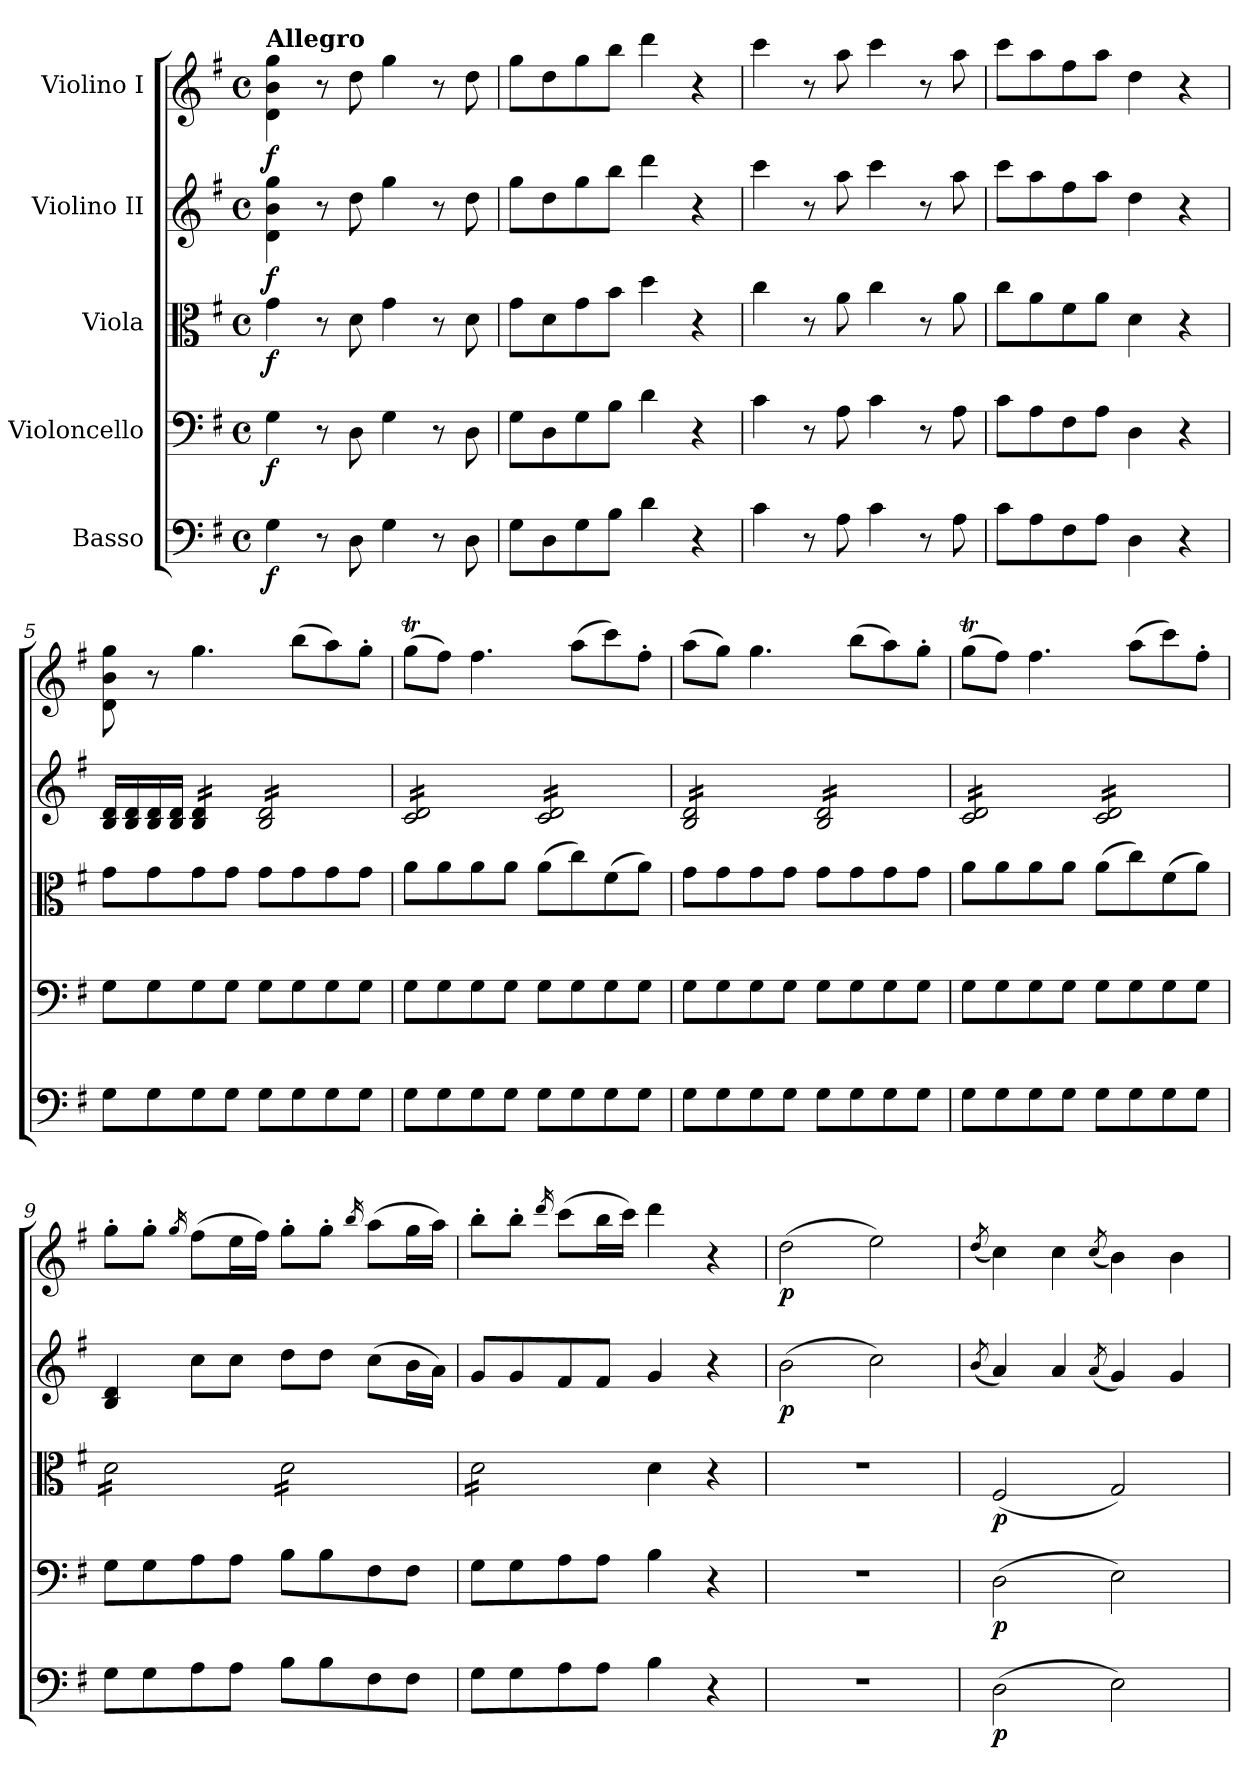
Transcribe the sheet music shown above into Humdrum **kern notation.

**kern	**dynam	**kern	**dynam	**kern	**dynam	**kern	**dynam	**kern	**dynam
*part5	*part5	*part4	*part4	*part3	*part3	*part2	*part2	*part1	*part1
*staff5	*staff5	*staff4	*staff4	*staff3	*staff3	*staff2	*staff2	*staff1	*staff1
*I"Basso	*	*I"Violoncello	*	*I"Viola	*	*I"Violino II	*	*I"Violino I	*
*clefF4	*	*clefF4	*	*clefC3	*	*clefG2	*	*clefG2	*
*ITrd7c12	*	*	*	*	*	*	*	*	*
*k[f#]	*	*k[f#]	*	*k[f#]	*	*k[f#]	*	*k[f#]	*
*M4/4	*	*M4/4	*	*M4/4	*	*M4/4	*	*M4/4	*
*met(c)	*	*met(c)	*	*met(c)	*	*met(c)	*	*met(c)	*
=1	=1	=1	=1	=1	=1	=1	=1	=1	=1
!	!	!	!	!	!	!	!	!LO:TX:a:B:t=Allegro	!
!	!LO:DY:b	!	!LO:DY:b	!	!LO:DY:b	!	!LO:DY:b	!	!LO:DY:b
4GG\	f	4G\	f	4g\	f	4d\ 4b\ 4gg\	f	4d\ 4b\ 4gg\	f
8r	.	8r	.	8r	.	8r	.	8r	.
8DD\	.	8D\	.	8d\	.	8dd\	.	8dd\	.
4GG\	.	4G\	.	4g\	.	4gg\	.	4gg\	.
8r	.	8r	.	8r	.	8r	.	8r	.
8DD\	.	8D\	.	8d\	.	8dd\	.	8dd\	.
=2	=2	=2	=2	=2	=2	=2	=2	=2	=2
8GG\L	.	8G\L	.	8g\L	.	8gg\L	.	8gg\L	.
8DD\	.	8D\	.	8d\	.	8dd\	.	8dd\	.
8GG\	.	8G\	.	8g\	.	8gg\	.	8gg\	.
8BB\J	.	8B\J	.	8b\J	.	8bb\J	.	8bb\J	.
4D\	.	4d\	.	4dd\	.	4ddd\	.	4ddd\	.
4r	.	4r	.	4r	.	4r	.	4r	.
=3	=3	=3	=3	=3	=3	=3	=3	=3	=3
4C\	.	4c\	.	4cc\	.	4ccc\	.	4ccc\	.
8r	.	8r	.	8r	.	8r	.	8r	.
8AA\	.	8A\	.	8a\	.	8aa\	.	8aa\	.
4C\	.	4c\	.	4cc\	.	4ccc\	.	4ccc\	.
8r	.	8r	.	8r	.	8r	.	8r	.
8AA\	.	8A\	.	8a\	.	8aa\	.	8aa\	.
=4	=4	=4	=4	=4	=4	=4	=4	=4	=4
8C\L	.	8c\L	.	8cc\L	.	8ccc\L	.	8ccc\L	.
8AA\	.	8A\	.	8a\	.	8aa\	.	8aa\	.
8FF#\	.	8F#\	.	8f#\	.	8ff#\	.	8ff#\	.
8AA\J	.	8A\J	.	8a\J	.	8aa\J	.	8aa\J	.
4DD\	.	4D\	.	4d\	.	4dd\	.	4dd\	.
4r	.	4r	.	4r	.	4r	.	4r	.
=5	=5	=5	=5	=5	=5	=5	=5	=5	=5
8GG\L	.	8G\L	.	8g\L	.	16B/ 16d/LL	.	8d\ 8b\ 8gg\	.
.	.	.	.	.	.	16B/ 16d/	.	.	.
8GG\	.	8G\	.	8g\	.	16B/ 16d/	.	8r	.
.	.	.	.	.	.	16B/ 16d/JJ	.	.	.
*	*	*	*	*	*	*tremolo	*	*	*
8GG\	.	8G\	.	8g\	.	16B/ 16d/LL	.	4.gg\	.
.	.	.	.	.	.	16B/ 16d/	.	.	.
8GG\J	.	8G\J	.	8g\J	.	16B/ 16d/	.	.	.
.	.	.	.	.	.	16B/ 16d/JJ	.	.	.
8GG\L	.	8G\L	.	8g\L	.	16B/ 16d/LL	.	.	.
.	.	.	.	.	.	16B/ 16d/	.	.	.
8GG\	.	8G\	.	8g\	.	16B/ 16d/	.	(>8bb\L	.
.	.	.	.	.	.	16B/ 16d/	.	.	.
8GG\	.	8G\	.	8g\	.	16B/ 16d/	.	8aa\)	.
.	.	.	.	.	.	16B/ 16d/	.	.	.
8GG\J	.	8G\J	.	8g\J	.	16B/ 16d/	.	8gg'\J	.
.	.	.	.	.	.	16B/ 16d/JJ	.	.	.
!!LO:LB:g=z
=6	=6	=6	=6	=6	=6	=6	=6	=6	=6
8GG\L	.	8G\L	.	8a\L	.	16c/ 16d/LL	.	(>8ggT\L	.
.	.	.	.	.	.	16c/ 16d/	.	.	.
8GG\	.	8G\	.	8a\	.	16c/ 16d/	.	8ff#\J)	.
.	.	.	.	.	.	16c/ 16d/	.	.	.
8GG\	.	8G\	.	8a\	.	16c/ 16d/	.	4.ff#\	.
.	.	.	.	.	.	16c/ 16d/	.	.	.
8GG\J	.	8G\J	.	8a\J	.	16c/ 16d/	.	.	.
.	.	.	.	.	.	16c/ 16d/JJ	.	.	.
8GG\L	.	8G\L	.	(>8a\L	.	16c/ 16d/LL	.	.	.
.	.	.	.	.	.	16c/ 16d/	.	.	.
8GG\	.	8G\	.	8cc\)	.	16c/ 16d/	.	(>8aa\L	.
.	.	.	.	.	.	16c/ 16d/	.	.	.
8GG\	.	8G\	.	(>8f#\	.	16c/ 16d/	.	8ccc\)	.
.	.	.	.	.	.	16c/ 16d/	.	.	.
8GG\J	.	8G\J	.	8a\J)	.	16c/ 16d/	.	8ff#'\J	.
.	.	.	.	.	.	16c/ 16d/JJ	.	.	.
=7	=7	=7	=7	=7	=7	=7	=7	=7	=7
8GG\L	.	8G\L	.	8g\L	.	16B/ 16d/LL	.	(>8aa\L	.
.	.	.	.	.	.	16B/ 16d/	.	.	.
8GG\	.	8G\	.	8g\	.	16B/ 16d/	.	8gg\J)	.
.	.	.	.	.	.	16B/ 16d/	.	.	.
8GG\	.	8G\	.	8g\	.	16B/ 16d/	.	4.gg\	.
.	.	.	.	.	.	16B/ 16d/	.	.	.
8GG\J	.	8G\J	.	8g\J	.	16B/ 16d/	.	.	.
.	.	.	.	.	.	16B/ 16d/JJ	.	.	.
8GG\L	.	8G\L	.	8g\L	.	16B/ 16d/LL	.	.	.
.	.	.	.	.	.	16B/ 16d/	.	.	.
8GG\	.	8G\	.	8g\	.	16B/ 16d/	.	(>8bb\L	.
.	.	.	.	.	.	16B/ 16d/	.	.	.
8GG\	.	8G\	.	8g\	.	16B/ 16d/	.	8aa\)	.
.	.	.	.	.	.	16B/ 16d/	.	.	.
8GG\J	.	8G\J	.	8g\J	.	16B/ 16d/	.	8gg'\J	.
.	.	.	.	.	.	16B/ 16d/JJ	.	.	.
=8	=8	=8	=8	=8	=8	=8	=8	=8	=8
8GG\L	.	8G\L	.	8a\L	.	16c/ 16d/LL	.	(>8ggT\L	.
.	.	.	.	.	.	16c/ 16d/	.	.	.
8GG\	.	8G\	.	8a\	.	16c/ 16d/	.	8ff#\J)	.
.	.	.	.	.	.	16c/ 16d/	.	.	.
8GG\	.	8G\	.	8a\	.	16c/ 16d/	.	4.ff#\	.
.	.	.	.	.	.	16c/ 16d/	.	.	.
8GG\J	.	8G\J	.	8a\J	.	16c/ 16d/	.	.	.
.	.	.	.	.	.	16c/ 16d/JJ	.	.	.
8GG\L	.	8G\L	.	(>8a\L	.	16c/ 16d/LL	.	.	.
.	.	.	.	.	.	16c/ 16d/	.	.	.
8GG\	.	8G\	.	8cc\)	.	16c/ 16d/	.	(>8aa\L	.
.	.	.	.	.	.	16c/ 16d/	.	.	.
8GG\	.	8G\	.	(>8f#\	.	16c/ 16d/	.	8ccc\)	.
.	.	.	.	.	.	16c/ 16d/	.	.	.
8GG\J	.	8G\J	.	8a\J)	.	16c/ 16d/	.	8ff#'\J	.
.	.	.	.	.	.	16c/ 16d/JJ	.	.	.
*	*	*	*	*	*	*Xtremolo	*	*	*
=9	=9	=9	=9	=9	=9	=9	=9	=9	=9
*	*	*	*	*tremolo	*	*	*	*	*
8GG\L	.	8G\L	.	16d\LL	.	4B/ 4d/	.	8gg'\L	.
.	.	.	.	16d\	.	.	.	.	.
8GG\	.	8G\	.	16d\	.	.	.	8gg'\J	.
.	.	.	.	16d\	.	.	.	.	.
.	.	.	.	.	.	.	.	16qgg/	.
8AA\	.	8A\	.	16d\	.	8cc\L	.	(>8ff#\L	.
.	.	.	.	16d\	.	.	.	.	.
8AA\J	.	8A\J	.	16d\	.	8cc\J	.	16ee\L	.
.	.	.	.	16d\JJ	.	.	.	16ff#\JJ)	.
8BB\L	.	8B\L	.	16d\LL	.	8dd\L	.	8gg'\L	.
.	.	.	.	16d\	.	.	.	.	.
8BB\	.	8B\	.	16d\	.	8dd\J	.	8gg'\J	.
.	.	.	.	16d\	.	.	.	.	.
.	.	.	.	.	.	.	.	16qbb/	.
8FF#\	.	8F#\	.	16d\	.	(>8cc\L	.	(>8aa\L	.
.	.	.	.	16d\	.	.	.	.	.
8FF#\J	.	8F#\J	.	16d\	.	16b\L	.	16gg\L	.
.	.	.	.	16d\JJ	.	16a\JJ)	.	16aa\JJ)	.
=10	=10	=10	=10	=10	=10	=10	=10	=10	=10
8GG\L	.	8G\L	.	16d\LL	.	8g/L	.	8bb'\L	.
.	.	.	.	16d\	.	.	.	.	.
8GG\	.	8G\	.	16d\	.	8g/	.	8bb'\J	.
.	.	.	.	16d\	.	.	.	.	.
.	.	.	.	.	.	.	.	16qddd/	.
8AA\	.	8A\	.	16d\	.	8f#/	.	(>8ccc\L	.
.	.	.	.	16d\	.	.	.	.	.
8AA\J	.	8A\J	.	16d\	.	8f#/J	.	16bb\L	.
.	.	.	.	16d\JJ	.	.	.	16ccc\JJ)	.
*	*	*	*	*Xtremolo	*	*	*	*	*
4BB\	.	4B\	.	4d\	.	4g/	.	4ddd\	.
4r	.	4r	.	4r	.	4r	.	4r	.
=11	=11	=11	=11	=11	=11	=11	=11	=11	=11
!	!	!	!	!	!	!	!LO:DY:b	!	!LO:DY:b
1r	.	1r	.	1r	.	(>2b\	p	(>2dd\	p
.	.	.	.	.	.	2cc\)	.	2ee\)	.
!!LO:PB:g=z
=12	=12	=12	=12	=12	=12	=12	=12	=12	=12
.	.	.	.	.	.	(<8qb/	.	(<8qdd/	.
!	!LO:DY:b	!	!LO:DY:b	!	!LO:DY:b	!	!	!	!
(>2DD\	p	(>2D\	p	(<2F#/	p	4a/)	.	4cc\)	.
.	.	.	.	.	.	4a/	.	4cc\	.
.	.	.	.	.	.	(<8qa/	.	(<8qcc/	.
2EE\)	.	2E\)	.	2G/)	.	4g/)	.	4b\)	.
.	.	.	.	.	.	4g/	.	4b\	.
=	=	=	=	=	=	=	=	=	=
*-	*-	*-	*-	*-	*-	*-	*-	*-	*-
